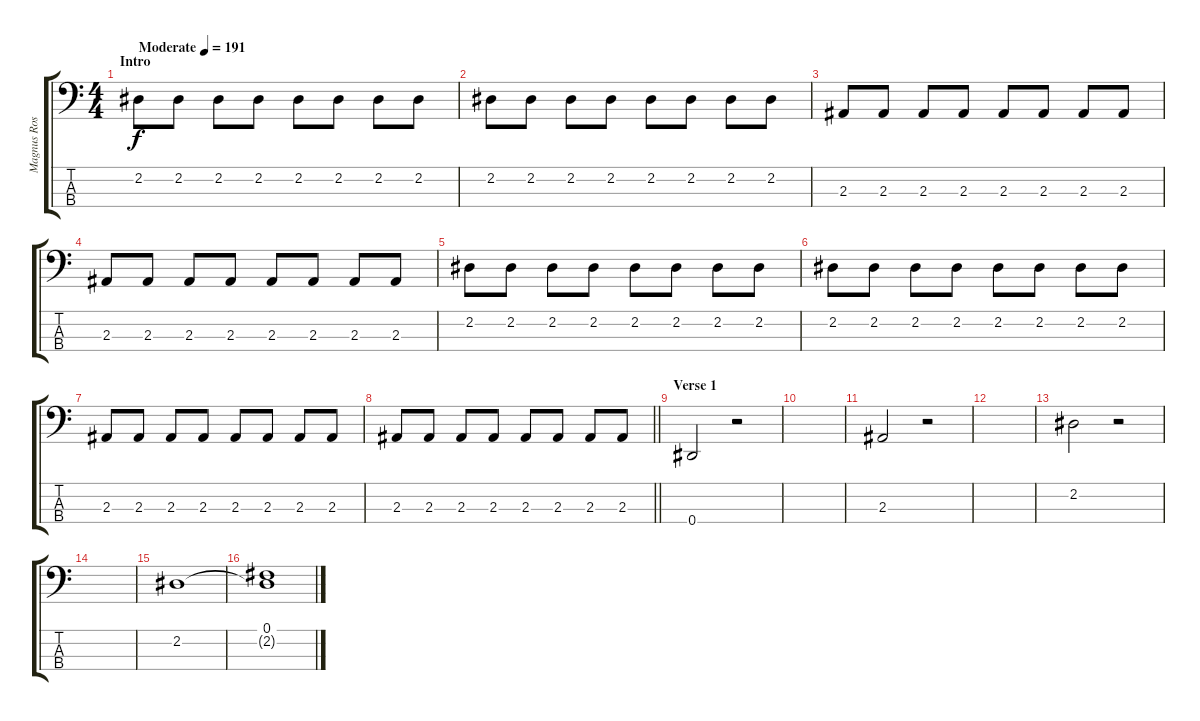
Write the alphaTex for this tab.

\track ("Magnus Rosén" "Magnus Ros") {instrument electricbassfinger}
\staff {score tabs}
\tuning (Gb2 Db2 Ab1 Eb1) {hide}
\ts (4 4)
\section ("" "Intro")
\tempo (191 "Moderate")
\clef f4
\ks c
2.2.8{dy f instrument electricbassfinger} 2.2.8 2.2.8 2.2.8 2.2.8 2.2.8 2.2.8 2.2.8 |
2.2.8 2.2.8 2.2.8 2.2.8 2.2.8 2.2.8 2.2.8 2.2.8 |
2.3.8 2.3.8 2.3.8 2.3.8 2.3.8 2.3.8 2.3.8 2.3.8 |
2.3.8 2.3.8 2.3.8 2.3.8 2.3.8 2.3.8 2.3.8 2.3.8 |
2.2.8 2.2.8 2.2.8 2.2.8 2.2.8 2.2.8 2.2.8 2.2.8 |
2.2.8 2.2.8 2.2.8 2.2.8 2.2.8 2.2.8 2.2.8 2.2.8 |
2.3.8 2.3.8 2.3.8 2.3.8 2.3.8 2.3.8 2.3.8 2.3.8 |
\barLineRight lightlight
2.3.8 2.3.8 2.3.8 2.3.8 2.3.8 2.3.8 2.3.8 2.3.8 |
\section ("" "Verse 1")
0.4.2 r.2 |
|
2.3.2 r.2 |
|
2.2.2 r.2 |
|
2.2.1 |
(0.1 2.2{t}).1
